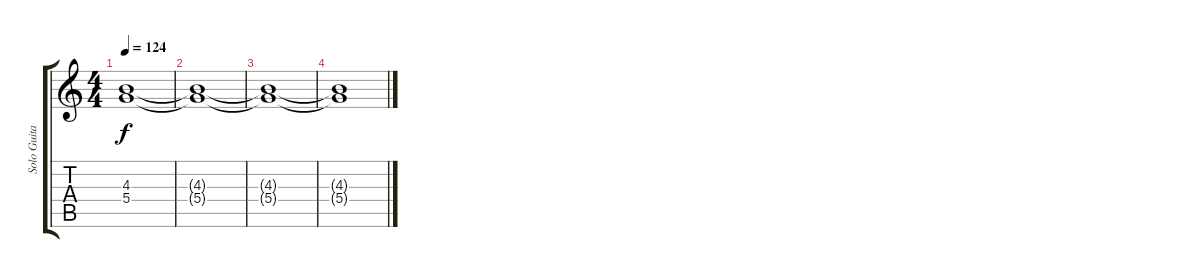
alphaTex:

\track ("Solo Guitar" "Solo Guita") {instrument overdrivenguitar}
\staff {score tabs}
\tuning (E4 B3 G3 D3 A2 E2) {hide}
\ts (4 4)
\tempo 124
\clef g2
\ks c
(4.3 5.4).1{dy f} |
(4.3{t} 5.4{t}).1 |
(4.3{t} 5.4{t}).1 |
(4.3{t} 5.4{t}).1
